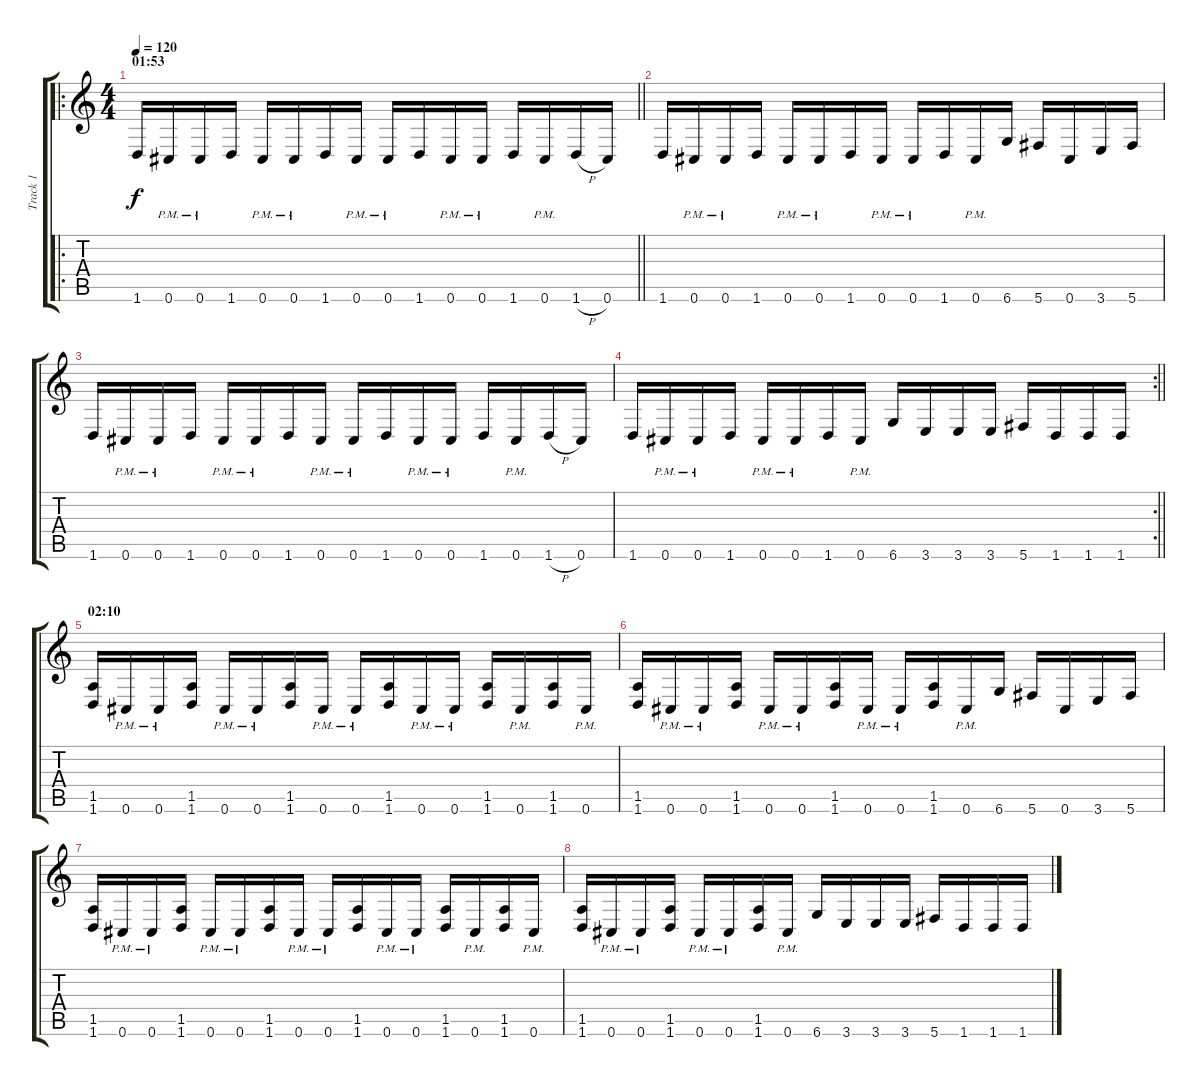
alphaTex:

\track ("Track 1" "Track 1") {instrument overdrivenguitar}
\staff {score tabs}
\tuning (Eb4 Bb3 Gb3 Db3 Ab2 Db2) {hide}
\ro
\ts (4 4)
\section ("" "01:53")
\tempo 120
\clef g2
\barLineRight lightlight
\ks c
1.6.16{dy f} 0.6{pm}.16 0.6{pm}.16 1.6.16 0.6{pm}.16 0.6{pm}.16 1.6.16 0.6{pm}.16 0.6{pm}.16 1.6.16 0.6{pm}.16 0.6{pm}.16 1.6.16 0.6{pm}.16 1.6{h}.16 0.6.16 |
1.6.16 0.6{pm}.16 0.6{pm}.16 1.6.16 0.6{pm}.16 0.6{pm}.16 1.6.16 0.6{pm}.16 0.6{pm}.16 1.6.16 0.6{pm}.16 6.6.16 5.6.16 0.6.16 3.6.16 5.6.16 |
1.6.16 0.6{pm}.16 0.6{pm}.16 1.6.16 0.6{pm}.16 0.6{pm}.16 1.6.16 0.6{pm}.16 0.6{pm}.16 1.6.16 0.6{pm}.16 0.6{pm}.16 1.6.16 0.6{pm}.16 1.6{h}.16 0.6.16 |
\rc 2
\barLineRight lightlight
1.6.16 0.6{pm}.16 0.6{pm}.16 1.6.16 0.6{pm}.16 0.6{pm}.16 1.6.16 0.6{pm}.16 6.6.16 3.6.16 3.6.16 3.6.16 5.6.16 1.6.16 1.6.16 1.6.16 |
\section ("" "02:10")
(1.5 1.6).16 0.6{pm}.16 0.6{pm}.16 (1.5 1.6).16 0.6{pm}.16 0.6{pm}.16 (1.5 1.6).16 0.6{pm}.16 0.6{pm}.16 (1.5 1.6).16 0.6{pm}.16 0.6{pm}.16 (1.5 1.6).16 0.6{pm}.16 (1.5 1.6).16 0.6{pm}.16 |
(1.5 1.6).16 0.6{pm}.16 0.6{pm}.16 (1.5 1.6).16 0.6{pm}.16 0.6{pm}.16 (1.5 1.6).16 0.6{pm}.16 0.6{pm}.16 (1.5 1.6).16 0.6{pm}.16 6.6.16 5.6.16 0.6.16 3.6.16 5.6.16 |
(1.5 1.6).16 0.6{pm}.16 0.6{pm}.16 (1.5 1.6).16 0.6{pm}.16 0.6{pm}.16 (1.5 1.6).16 0.6{pm}.16 0.6{pm}.16 (1.5 1.6).16 0.6{pm}.16 0.6{pm}.16 (1.5 1.6).16 0.6{pm}.16 (1.5 1.6).16 0.6{pm}.16 |
(1.5 1.6).16 0.6{pm}.16 0.6{pm}.16 (1.5 1.6).16 0.6{pm}.16 0.6{pm}.16 (1.5 1.6).16 0.6{pm}.16 6.6.16 3.6.16 3.6.16 3.6.16 5.6.16 1.6.16 1.6.16 1.6.16
